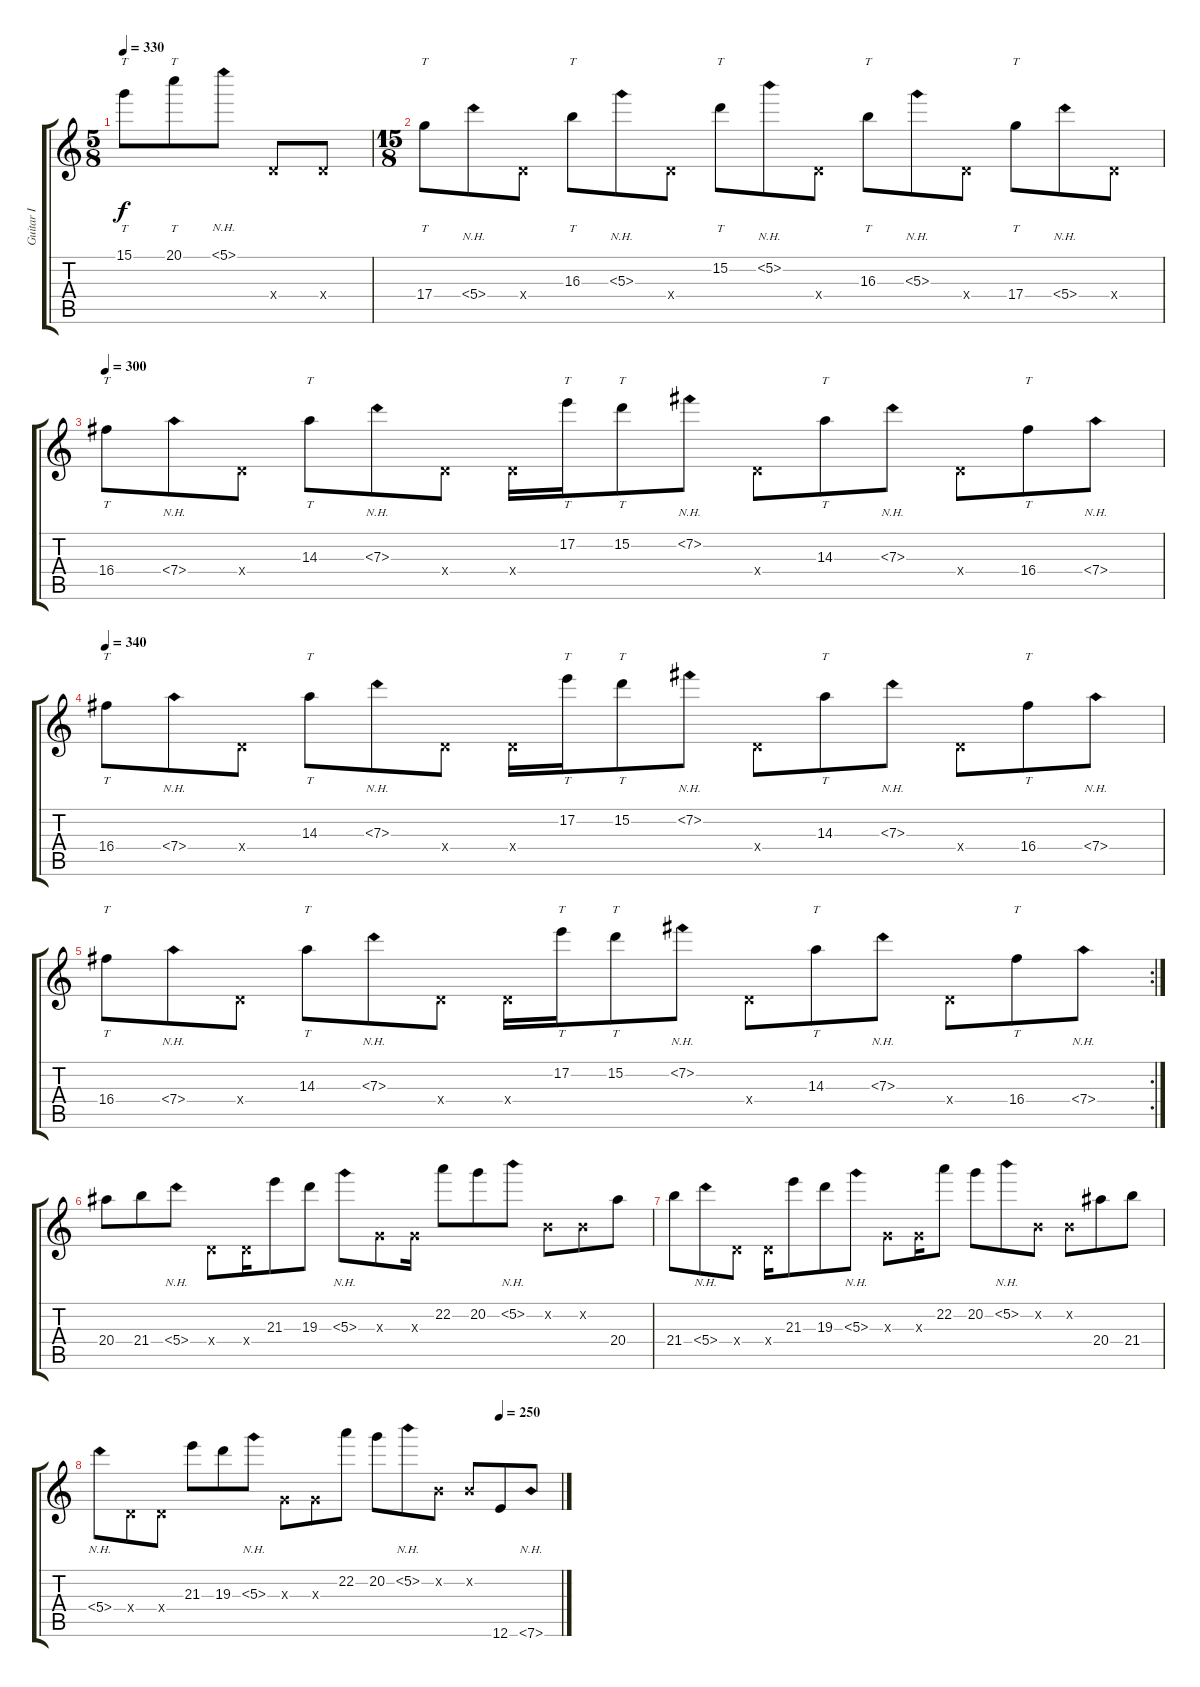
\track ("Guitar I" "Guitar I") {instrument overdrivenguitar}
\staff {score tabs}
\tuning (E4 B3 G3 D3 A2 E2) {hide}
\ts (5 8)
\tempo 330
\clef g2
\ks c
15.1.8{tt dy f} 20.1.8{tt} 5.1{nh}.8 0.4{x}.8 0.4{x}.8 |
\ts (15 8)
17.4.8{tt} 5.4{nh}.8 0.4{x}.8 16.3.8{tt} 5.3{nh}.8 0.4{x}.8 15.2.8{tt} 5.2{nh}.8 0.4{x}.8 16.3.8{tt} 5.3{nh}.8 0.4{x}.8 17.4.8{tt} 5.4{nh}.8 0.4{x}.8 |
\tempo 300
16.4.8{tt} 7.4{nh}.8 0.4{x}.8 14.3.8{tt} 7.3{nh}.8 0.4{x}.8 0.4{x}.16 17.2.16{tt} 15.2.8{tt} 7.2{nh}.8 0.4{x}.8 14.3.8{tt} 7.3{nh}.8 0.4{x}.8 16.4.8{tt} 7.4{nh}.8 |
\tempo 340
16.4.8{tt} 7.4{nh}.8 0.4{x}.8 14.3.8{tt} 7.3{nh}.8 0.4{x}.8 0.4{x}.16 17.2.16{tt} 15.2.8{tt} 7.2{nh}.8 0.4{x}.8 14.3.8{tt} 7.3{nh}.8 0.4{x}.8 16.4.8{tt} 7.4{nh}.8 |
\rc 2
16.4.8{tt} 7.4{nh}.8 0.4{x}.8 14.3.8{tt} 7.3{nh}.8 0.4{x}.8 0.4{x}.16 17.2.16{tt} 15.2.8{tt} 7.2{nh}.8 0.4{x}.8 14.3.8{tt} 7.3{nh}.8 0.4{x}.8 16.4.8{tt} 7.4{nh}.8 |
20.4.8 21.4.8 5.4{nh}.8 0.4{x}.8 0.4{x}.16 21.3.8 19.3.8 5.3{nh}.8 0.3{x}.8 0.3{x}.16 22.2.8 20.2.8 5.2{nh}.8 0.2{x}.8 0.2{x}.8 20.4.8 |
21.4.8 5.4{nh}.8 0.4{x}.8 0.4{x}.16 21.3.8 19.3.8 5.3{nh}.8 0.3{x}.8 0.3{x}.16 22.2.8 20.2.8 5.2{nh}.8 0.2{x}.8 0.2{x}.8 20.4.8 21.4.8 |
\tempo (250 0.8666666666666667)
5.4{nh}.8 0.4{x}.8 0.4{x}.8 21.3.8 19.3.8 5.3{nh}.8 0.3{x}.8 0.3{x}.8 22.2.8 20.2.8 5.2{nh}.8 0.2{x}.8 0.2{x}.8 12.6.8 7.6{nh}.8
